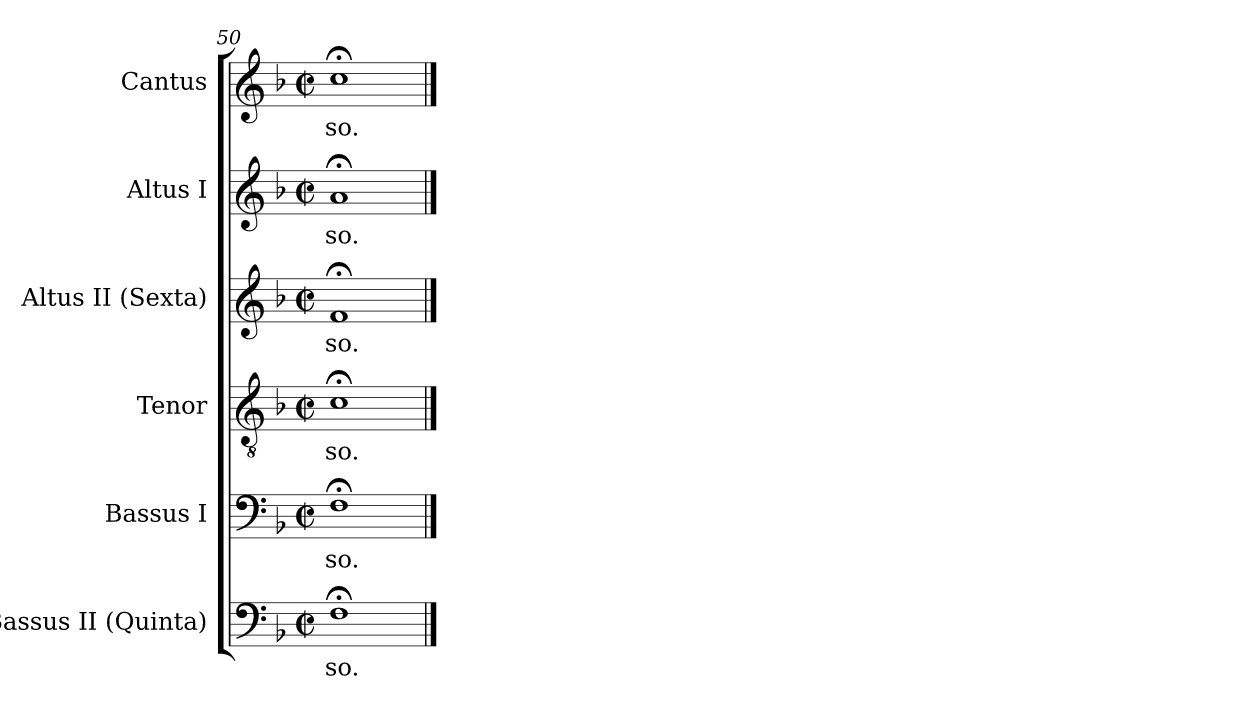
**kern	**text	**kern	**text	**kern	**text	**kern	**text	**kern	**text	**kern	**text
*part6	*part6	*part5	*part5	*part4	*part4	*part3	*part3	*part2	*part2	*part1	*part1
*staff6	*staff6	*staff5	*staff5	*staff4	*staff4	*staff3	*staff3	*staff2	*staff2	*staff1	*staff1
*I"Bassus II (Quinta)	*	*I"Bassus I	*	*I"Tenor	*	*I"Altus II (Sexta)	*	*I"Altus I	*	*I"Cantus	*
*I'B.	*	*I'B.	*	*I'T.	*	*I'A.	*	*I'A.	*	*I'S.	*
*clefF4	*	*clefF4	*	*clefGv2	*	*clefG2	*	*clefG2	*	*clefG2	*
*	*	*	*	*ITrd7c12	*	*	*	*	*	*	*
*k[b-]	*	*k[b-]	*	*k[b-]	*	*k[b-]	*	*k[b-]	*	*k[b-]	*
*F:	*	*F:	*	*F:	*	*F:	*	*F:	*	*F:	*
*M2/2	*	*M2/2	*	*M2/2	*	*M2/2	*	*M2/2	*	*M2/2	*
*met(c|)	*	*met(c|)	*	*met(c|)	*	*met(c|)	*	*met(c|)	*	*met(c|)	*
=50	=50	=50	=50	=50	=50	=50	=50	=50	=50	=50	=50
!	!LO:LY:b:color=#000000	!	!	!	!	!	!	!	!	!	!
!	!	!	!LO:LY:b:color=#000000	!	!	!	!	!	!	!	!
!	!	!	!	!	!LO:LY:b:color=#000000	!	!	!	!	!	!
!	!	!	!	!	!	!	!LO:LY:b:color=#000000	!	!	!	!
!	!	!	!	!	!	!	!	!	!LO:LY:b:color=#000000	!	!
!	!	!	!	!	!	!	!	!	!	!	!LO:LY:b:color=#000000
1F;i	-so.	1F;i	-so.	1C;i	-so.	1f;i	-so.	1a;i	-so.	1cc;i	-so.
==	==	==	==	==	==	==	==	==	==	==	==
*-	*-	*-	*-	*-	*-	*-	*-	*-	*-	*-	*-
